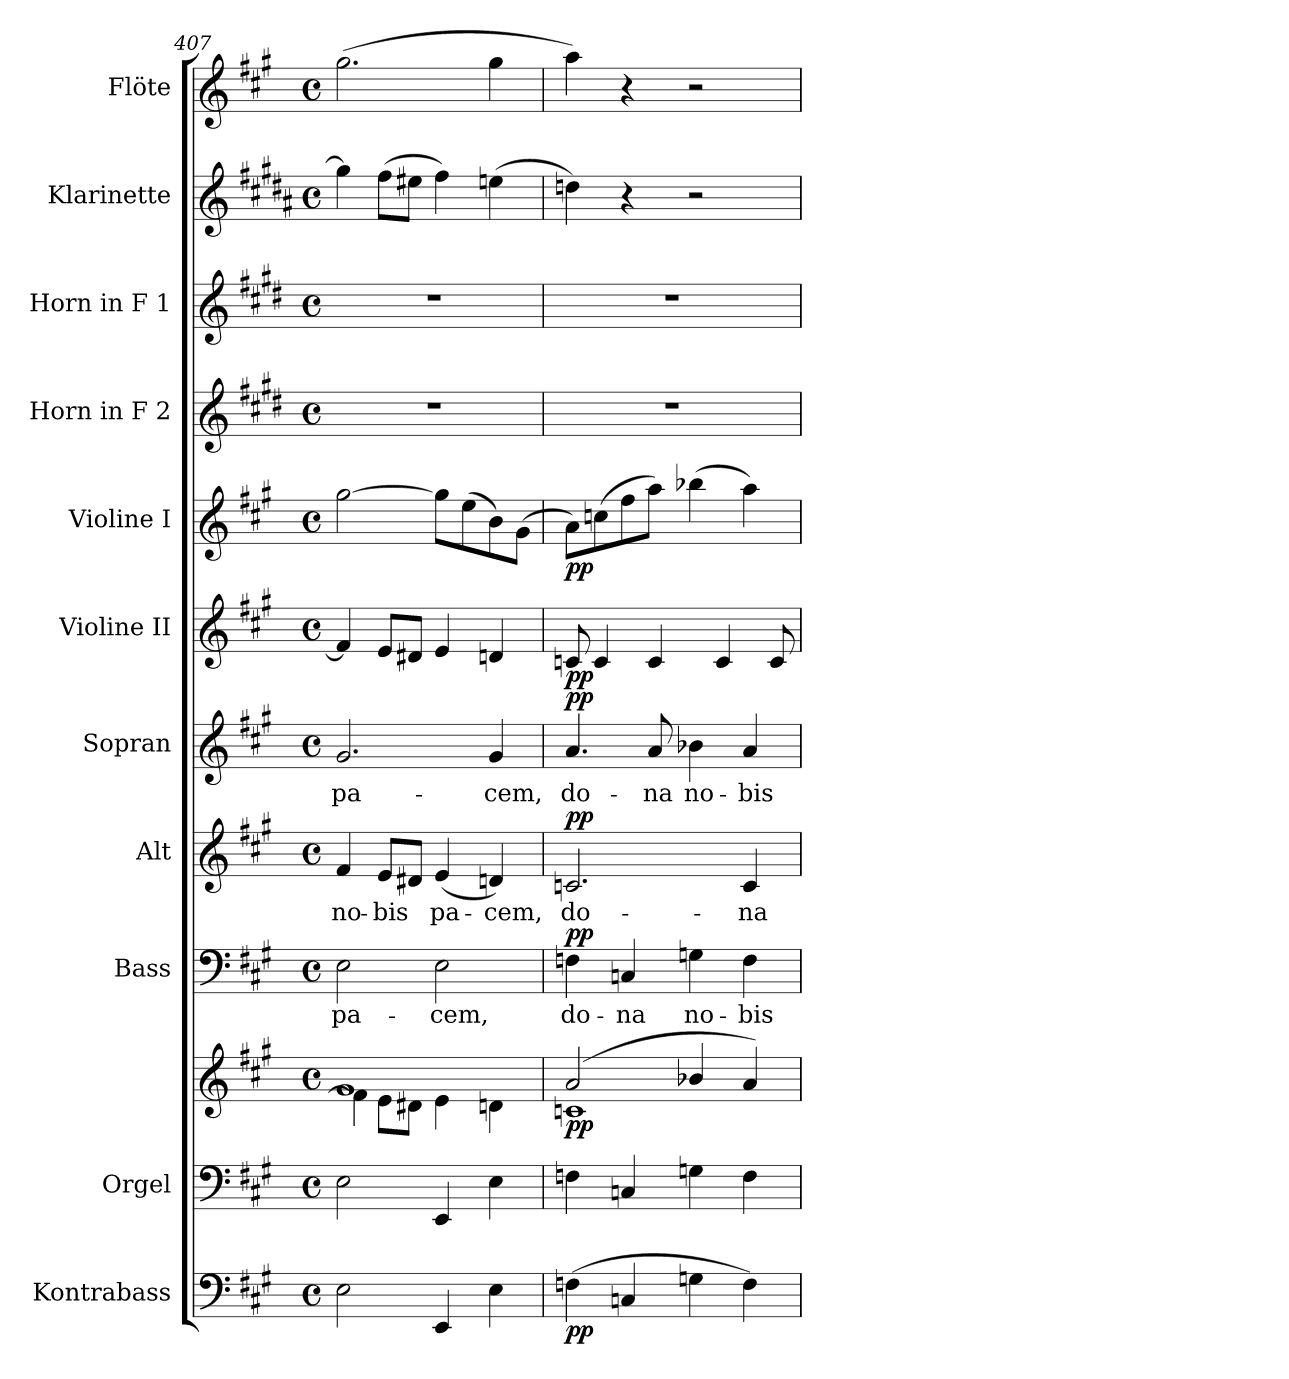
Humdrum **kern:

**kern	**dynam	**kern	**kern	**dynam	**kern	**text	**dynam	**kern	**text	**dynam	**kern	**text	**dynam	**kern	**dynam	**kern	**dynam	**kern	**kern	**kern	**kern
*part11	*part11	*part10	*part10	*part10	*part9	*part9	*part9	*part8	*part8	*part8	*part7	*part7	*part7	*part6	*part6	*part5	*part5	*part4	*part3	*part2	*part1
*staff12	*staff12	*staff11	*staff10	*staff10/11	*staff9	*staff9	*staff9	*staff8	*staff8	*staff8	*staff7	*staff7	*staff7	*staff6	*staff6	*staff5	*staff5	*staff4	*staff3	*staff2	*staff1
*I"Kontrabass	*	*I"Orgel	*	*	*I"Bass	*	*	*I"Alt	*	*	*I"Sopran	*	*	*I"Violine II	*	*I"Violine I	*	*I"Horn in F 2	*I"Horn in F 1	*I"Klarinette	*I"Flöte
*I'Kb.	*	*I'Org.	*	*	*I'B.	*	*	*I'A.	*	*	*I'S.	*	*	*I'Vl. II	*	*I'Vl. I	*	*	*	*I'Kl.	*I'Fl.
*clefF4	*	*clefF4	*clefG2	*	*clefF4	*	*	*clefG2	*	*	*clefG2	*	*	*clefG2	*	*clefG2	*	*clefG2	*clefG2	*clefG2	*clefG2
*ITrd7c12	*	*	*	*	*	*	*	*	*	*	*	*	*	*	*	*	*	*ITrd4c7	*ITrd4c7	*ITrd1c2	*
*k[f#c#g#]	*	*k[f#c#g#]	*k[f#c#g#]	*	*k[f#c#g#]	*	*	*k[f#c#g#]	*	*	*k[f#c#g#]	*	*	*k[f#c#g#]	*	*k[f#c#g#]	*	*k[f#c#g#]	*k[f#c#g#]	*k[f#c#g#]	*k[f#c#g#]
*A:	*	*A:	*A:	*	*A:	*	*	*A:	*	*	*A:	*	*	*A:	*	*A:	*	*A:	*A:	*A:	*A:
*M4/4	*	*M4/4	*M4/4	*	*M4/4	*	*	*M4/4	*	*	*M4/4	*	*	*M4/4	*	*M4/4	*	*M4/4	*M4/4	*M4/4	*M4/4
*met(c)	*	*met(c)	*met(c)	*	*met(c)	*	*	*met(c)	*	*	*met(c)	*	*	*met(c)	*	*met(c)	*	*met(c)	*met(c)	*met(c)	*met(c)
=407	=407	=407	=407	=407	=407	=407	=407	=407	=407	=407	=407	=407	=407	=407	=407	=407	=407	=407	=407	=407	=407
*	*	*	*^	*	*	*	*	*	*	*	*	*	*	*	*	*	*	*	*	*	*
!	!	!	!	!	!	!	!LO:LY:b	!	!	!LO:LY:b	!	!	!LO:LY:b	!	!	!	!	!	!	!	!	!
2EE\	.	2E\	1g#	4f#\]	.	2E\	pa-	.	4f#/	no-	.	2.g#/	pa-	.	4f#/]	.	[2gg#\	.	1r	1r	4ff#\]	(>2.gg#\
!	!	!	!	!	!	!	!	!	!	!LO:LY:b	!	!	!	!	!	!	!	!	!	!	!	!
.	.	.	.	8e\L	.	.	.	.	8e/L	-bis	.	.	.	.	8e/L	.	.	.	.	.	(>8ee\L	.
.	.	.	.	8d#X\J	.	.	.	.	8d#X/J	.	.	.	.	.	8d#X/J	.	.	.	.	.	8dd#X\J	.
!	!	!	!	!	!	!	!LO:LY:b	!	!	!LO:LY:b	!	!	!	!	!	!	!	!	!	!	!	!
4EEE/	.	4EE/	.	4e\	.	2E\	-cem,	.	(<4e/	pa-	.	.	.	.	4e/	.	8gg#\L]	.	.	.	4ee\)	.
.	.	.	.	.	.	.	.	.	.	.	.	.	.	.	.	.	(>8ee\	.	.	.	.	.
!	!	!	!	!	!	!	!	!	!	!LO:LY:b	!	!	!LO:LY:b	!	!	!	!	!	!	!	!	!
4EE\	.	4E\	.	4dn\	.	.	.	.	4dn/)	-cem,	.	4g#/	-cem,	.	4dn/	.	8b\)	.	.	.	(>4ddn\	4gg#\
.	.	.	.	.	.	.	.	.	.	.	.	.	.	.	.	.	(>8g#\J	.	.	.	.	.
!!LO:PB:g=z
=408	=408	=408	=408	=408	=408	=408	=408	=408	=408	=408	=408	=408	=408	=408	=408	=408	=408	=408	=408	=408	=408	=408
!	!LO:DY:b	!	!	!	!LO:DY:b	!	!LO:LY:b	!LO:DY:a	!	!LO:LY:b	!LO:DY:a	!	!LO:LY:b	!LO:DY:a	!	!LO:DY:b	!	!LO:DY:b	!	!	!	!
(>4FFn\	pp	4Fn\	(2a/	1cn	pp	4Fn\	do-	pp	2.cn/	do-	pp	4.a/	do-	pp	8cn/	pp	8a\L)	pp	1r	1r	4ccn\)	4aa\)
.	.	.	.	.	.	.	.	.	.	.	.	.	.	.	4c/	.	(>8ccn\	.	.	.	.	.
!	!	!	!	!	!	!	!LO:LY:b	!	!	!	!	!	!	!	!	!	!	!	!	!	!	!
4CCn/	.	4Cn/	.	.	.	4Cn/	-na	.	.	.	.	.	.	.	.	.	8ff#\	.	.	.	4r	4r
!	!	!	!	!	!	!	!	!	!	!	!	!	!LO:LY:b	!	!	!	!	!	!	!	!	!
.	.	.	.	.	.	.	.	.	.	.	.	8a/	-na	.	4c/	.	8aa\J)	.	.	.	.	.
!	!	!	!	!	!	!	!LO:LY:b	!	!	!	!	!	!LO:LY:b	!	!	!	!	!	!	!	!	!
4GGn\	.	4Gn\	4b-X/	.	.	4Gn\	no-	.	.	.	.	4b-X\	no-	.	.	.	(>4bb-X\	.	.	.	2r	2r
.	.	.	.	.	.	.	.	.	.	.	.	.	.	.	4c/	.	.	.	.	.	.	.
!	!	!	!	!	!	!	!LO:LY:b	!	!	!LO:LY:b	!	!	!LO:LY:b	!	!	!	!	!	!	!	!	!
4FF\)	.	4F\	4a/)	.	.	4F\	-bis	.	4c/	-na	.	4a/	-bis	.	.	.	4aa\)	.	.	.	.	.
.	.	.	.	.	.	.	.	.	.	.	.	.	.	.	8c/	.	.	.	.	.	.	.
*	*	*	*v	*v	*	*	*	*	*	*	*	*	*	*	*	*	*	*	*	*	*	*
=	=	=	=	=	=	=	=	=	=	=	=	=	=	=	=	=	=	=	=	=	=
*-	*-	*-	*-	*-	*-	*-	*-	*-	*-	*-	*-	*-	*-	*-	*-	*-	*-	*-	*-	*-	*-
